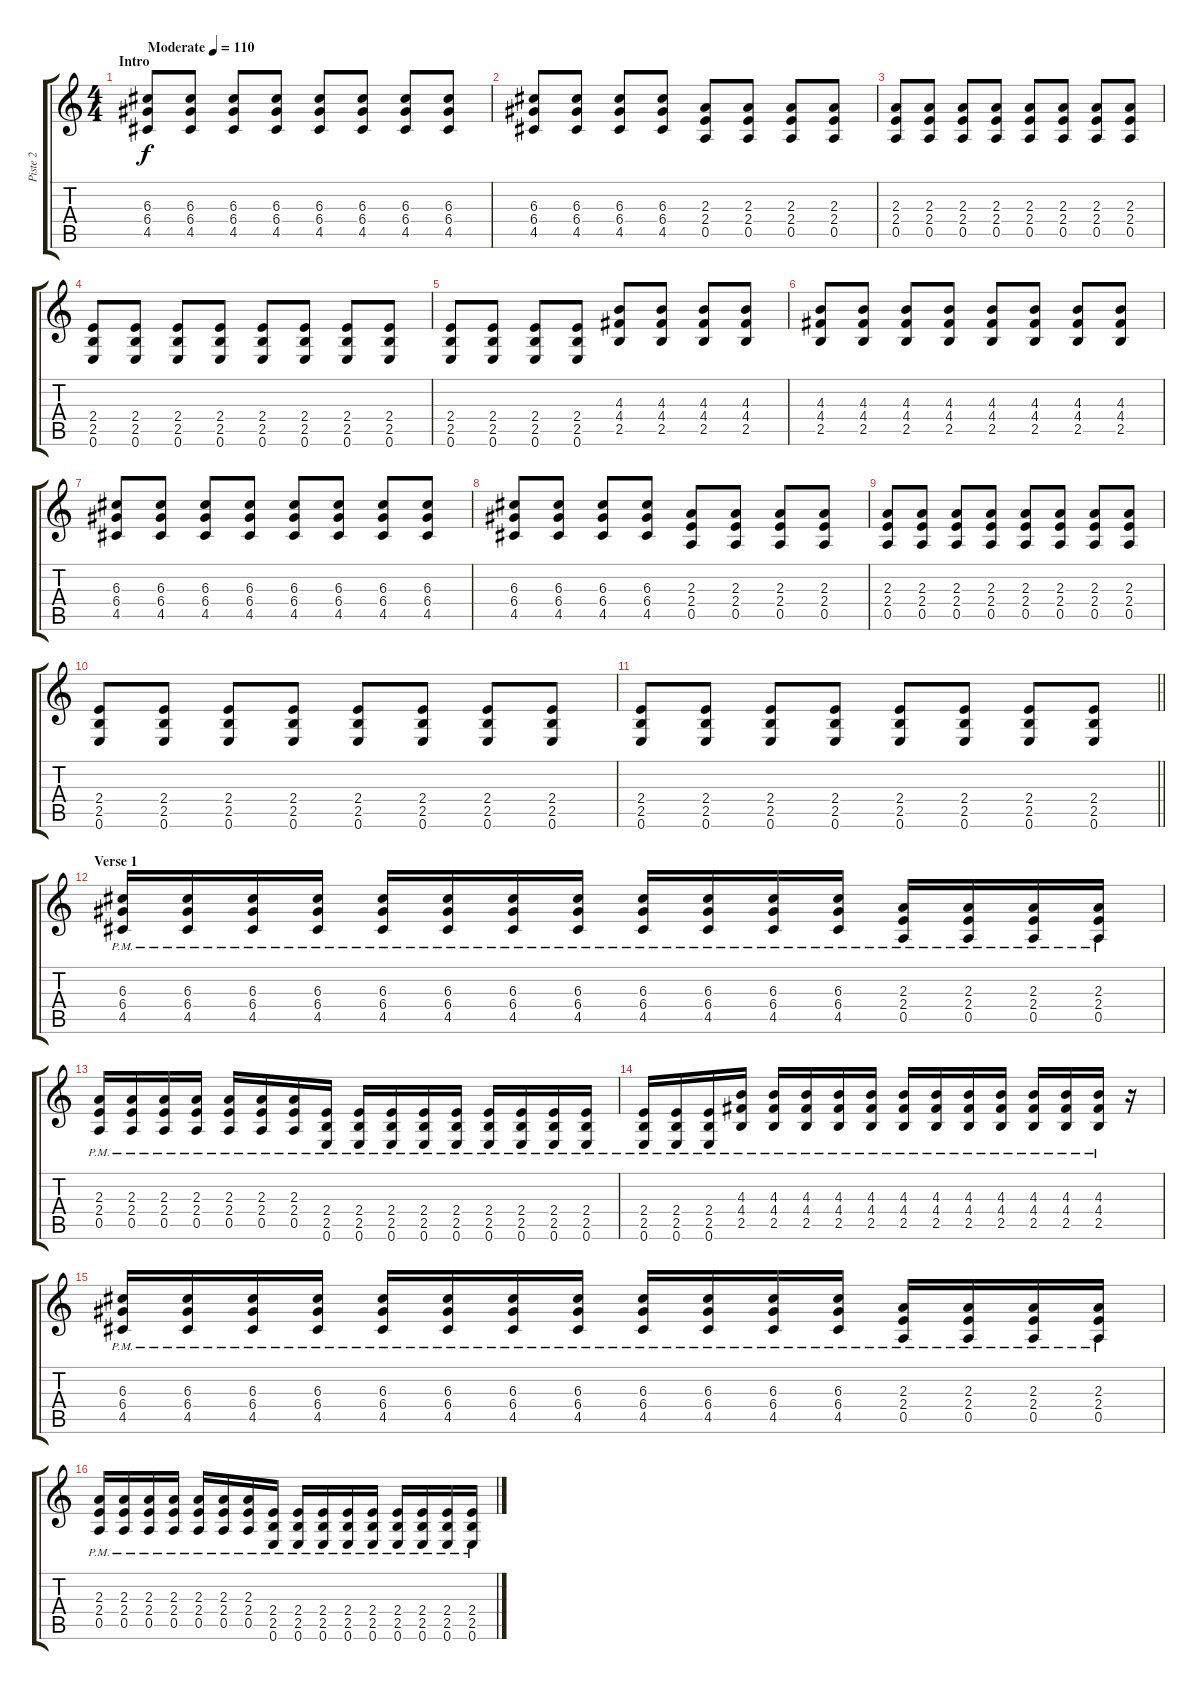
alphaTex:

\track ("Piste 2" "Piste 2") {instrument distortionguitar}
\staff {score tabs}
\tuning (E4 B3 G3 D3 A2 E2) {hide}
\ts (4 4)
\section ("" "Intro")
\tempo (110 "Moderate")
\clef g2
\ks c
(6.3 6.4 4.5).8{dy f instrument distortionguitar} (6.3 6.4 4.5).8 (6.3 6.4 4.5).8 (6.3 6.4 4.5).8 (6.3 6.4 4.5).8 (6.3 6.4 4.5).8 (6.3 6.4 4.5).8 (6.3 6.4 4.5).8 |
(6.3 6.4 4.5).8 (6.3 6.4 4.5).8 (6.3 6.4 4.5).8 (6.3 6.4 4.5).8 (2.3 2.4 0.5).8 (2.3 2.4 0.5).8 (2.3 2.4 0.5).8 (2.3 2.4 0.5).8 |
(2.3 2.4 0.5).8 (2.3 2.4 0.5).8 (2.3 2.4 0.5).8 (2.3 2.4 0.5).8 (2.3 2.4 0.5).8 (2.3 2.4 0.5).8 (2.3 2.4 0.5).8 (2.3 2.4 0.5).8 |
(2.4 2.5 0.6).8 (2.4 2.5 0.6).8 (2.4 2.5 0.6).8 (2.4 2.5 0.6).8 (2.4 2.5 0.6).8 (2.4 2.5 0.6).8 (2.4 2.5 0.6).8 (2.4 2.5 0.6).8 |
(2.4 2.5 0.6).8 (2.4 2.5 0.6).8 (2.4 2.5 0.6).8 (2.4 2.5 0.6).8 (4.3 4.4 2.5).8 (4.3 4.4 2.5).8 (4.3 4.4 2.5).8 (4.3 4.4 2.5).8 |
(4.3 4.4 2.5).8 (4.3 4.4 2.5).8 (4.3 4.4 2.5).8 (4.3 4.4 2.5).8 (4.3 4.4 2.5).8 (4.3 4.4 2.5).8 (4.3 4.4 2.5).8 (4.3 4.4 2.5).8 |
(6.3 6.4 4.5).8 (6.3 6.4 4.5).8 (6.3 6.4 4.5).8 (6.3 6.4 4.5).8 (6.3 6.4 4.5).8 (6.3 6.4 4.5).8 (6.3 6.4 4.5).8 (6.3 6.4 4.5).8 |
(6.3 6.4 4.5).8 (6.3 6.4 4.5).8 (6.3 6.4 4.5).8 (6.3 6.4 4.5).8 (2.3 2.4 0.5).8 (2.3 2.4 0.5).8 (2.3 2.4 0.5).8 (2.3 2.4 0.5).8 |
(2.3 2.4 0.5).8 (2.3 2.4 0.5).8 (2.3 2.4 0.5).8 (2.3 2.4 0.5).8 (2.3 2.4 0.5).8 (2.3 2.4 0.5).8 (2.3 2.4 0.5).8 (2.3 2.4 0.5).8 |
(2.4 2.5 0.6).8 (2.4 2.5 0.6).8 (2.4 2.5 0.6).8 (2.4 2.5 0.6).8 (2.4 2.5 0.6).8 (2.4 2.5 0.6).8 (2.4 2.5 0.6).8 (2.4 2.5 0.6).8 |
\barLineRight lightlight
(2.4 2.5 0.6).8 (2.4 2.5 0.6).8 (2.4 2.5 0.6).8 (2.4 2.5 0.6).8 (2.4 2.5 0.6).8 (2.4 2.5 0.6).8 (2.4 2.5 0.6).8 (2.4 2.5 0.6).8 |
\section ("" "Verse 1")
(6.3{pm} 6.4{pm} 4.5{pm}).16 (6.3{pm} 6.4{pm} 4.5{pm}).16 (6.3{pm} 6.4{pm} 4.5{pm}).16 (6.3{pm} 6.4{pm} 4.5{pm}).16 (6.3{pm} 6.4{pm} 4.5{pm}).16 (6.3{pm} 6.4{pm} 4.5{pm}).16 (6.3{pm} 6.4{pm} 4.5{pm}).16 (6.3{pm} 6.4{pm} 4.5{pm}).16 (6.3{pm} 6.4{pm} 4.5{pm}).16 (6.3{pm} 6.4{pm} 4.5{pm}).16 (6.3{pm} 6.4{pm} 4.5{pm}).16 (6.3{pm} 6.4{pm} 4.5{pm}).16 (2.3{pm} 2.4{pm} 0.5{pm}).16 (2.3{pm} 2.4{pm} 0.5{pm}).16 (2.3{pm} 2.4{pm} 0.5{pm}).16 (2.3{pm} 2.4{pm} 0.5{pm}).16 |
(2.3{pm} 2.4{pm} 0.5{pm}).16 (2.3{pm} 2.4{pm} 0.5{pm}).16 (2.3{pm} 2.4{pm} 0.5{pm}).16 (2.3{pm} 2.4{pm} 0.5{pm}).16 (2.3{pm} 2.4{pm} 0.5{pm}).16 (2.3{pm} 2.4{pm} 0.5{pm}).16 (2.3{pm} 2.4{pm} 0.5{pm}).16 (2.4{pm} 2.5{pm} 0.6{pm}).16 (2.4{pm} 2.5{pm} 0.6{pm}).16 (2.4{pm} 2.5{pm} 0.6{pm}).16 (2.4{pm} 2.5{pm} 0.6{pm}).16 (2.4{pm} 2.5{pm} 0.6{pm}).16 (2.4{pm} 2.5{pm} 0.6{pm}).16 (2.4{pm} 2.5{pm} 0.6{pm}).16 (2.4{pm} 2.5{pm} 0.6{pm}).16 (2.4{pm} 2.5{pm} 0.6{pm}).16 |
(2.4{pm} 2.5{pm} 0.6{pm}).16 (2.4{pm} 2.5{pm} 0.6{pm}).16 (2.4{pm} 2.5{pm} 0.6{pm}).16 (4.3{pm} 4.4{pm} 2.5{pm}).16 (4.3{pm} 4.4{pm} 2.5{pm}).16 (4.3{pm} 4.4{pm} 2.5{pm}).16 (4.3{pm} 4.4{pm} 2.5{pm}).16 (4.3{pm} 4.4{pm} 2.5{pm}).16 (4.3{pm} 4.4{pm} 2.5{pm}).16 (4.3{pm} 4.4{pm} 2.5{pm}).16 (4.3{pm} 4.4{pm} 2.5{pm}).16 (4.3{pm} 4.4{pm} 2.5{pm}).16 (4.3{pm} 4.4{pm} 2.5{pm}).16 (4.3{pm} 4.4{pm} 2.5{pm}).16 (4.3{pm} 4.4{pm} 2.5{pm}).16 r.16 |
(6.3{pm} 6.4{pm} 4.5{pm}).16 (6.3{pm} 6.4{pm} 4.5{pm}).16 (6.3{pm} 6.4{pm} 4.5{pm}).16 (6.3{pm} 6.4{pm} 4.5{pm}).16 (6.3{pm} 6.4{pm} 4.5{pm}).16 (6.3{pm} 6.4{pm} 4.5{pm}).16 (6.3{pm} 6.4{pm} 4.5{pm}).16 (6.3{pm} 6.4{pm} 4.5{pm}).16 (6.3{pm} 6.4{pm} 4.5{pm}).16 (6.3{pm} 6.4{pm} 4.5{pm}).16 (6.3{pm} 6.4{pm} 4.5{pm}).16 (6.3{pm} 6.4{pm} 4.5{pm}).16 (2.3{pm} 2.4{pm} 0.5{pm}).16 (2.3{pm} 2.4{pm} 0.5{pm}).16 (2.3{pm} 2.4{pm} 0.5{pm}).16 (2.3{pm} 2.4{pm} 0.5{pm}).16 |
(2.3{pm} 2.4{pm} 0.5{pm}).16 (2.3{pm} 2.4{pm} 0.5{pm}).16 (2.3{pm} 2.4{pm} 0.5{pm}).16 (2.3{pm} 2.4{pm} 0.5{pm}).16 (2.3{pm} 2.4{pm} 0.5{pm}).16 (2.3{pm} 2.4{pm} 0.5{pm}).16 (2.3{pm} 2.4{pm} 0.5{pm}).16 (2.4{pm} 2.5{pm} 0.6{pm}).16 (2.4{pm} 2.5{pm} 0.6{pm}).16 (2.4{pm} 2.5{pm} 0.6{pm}).16 (2.4{pm} 2.5{pm} 0.6{pm}).16 (2.4{pm} 2.5{pm} 0.6{pm}).16 (2.4{pm} 2.5{pm} 0.6{pm}).16 (2.4{pm} 2.5{pm} 0.6{pm}).16 (2.4{pm} 2.5{pm} 0.6{pm}).16 (2.4{pm} 2.5{pm} 0.6{pm}).16
